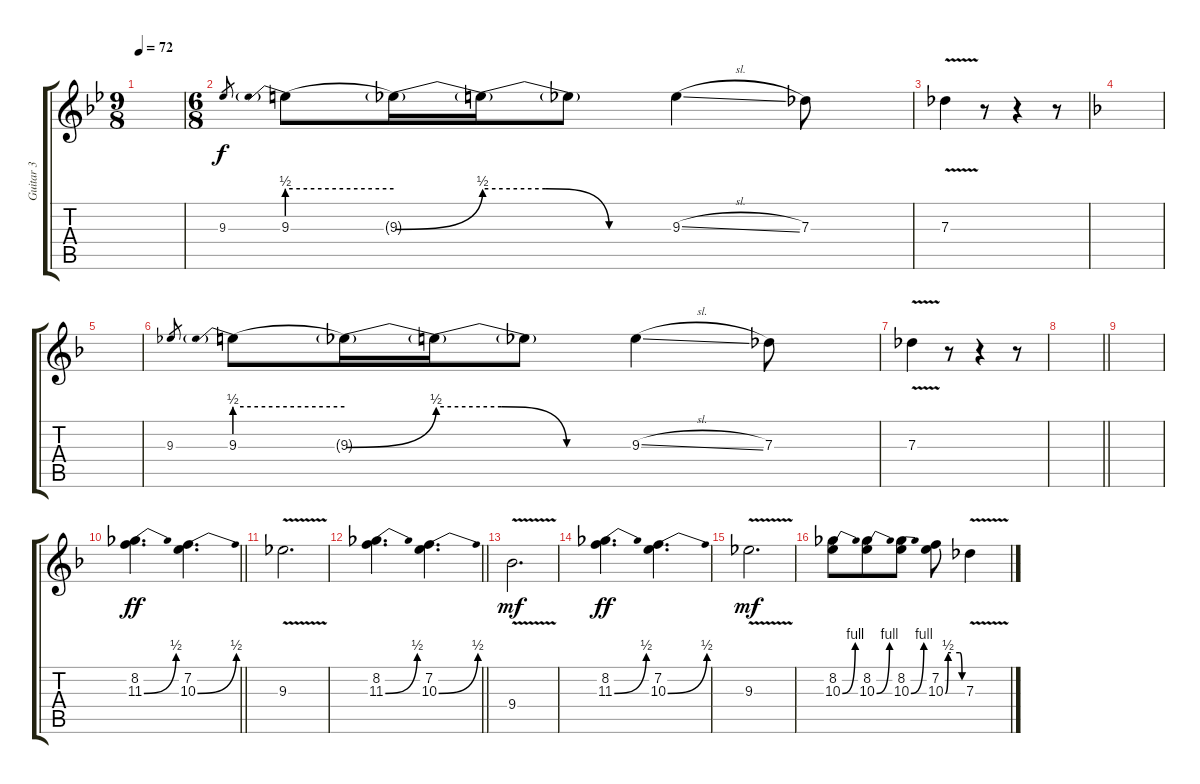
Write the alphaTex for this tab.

\track ("Guitar 3" "Guitar 3") {instrument distortionguitar}
\staff {score tabs}
\tuning (Eb4 Bb3 Gb3 Db3 Ab2 Eb2) {hide}
\ts (9 8)
\tempo 72
\clef g2
\ks bb
|
\ts (6 8)
9.3.8{gr} 9.3{be (prebend 0 2 60 2)}.8 9.3{be (bend 0 0 60 2) t}.16 9.3{be (custom 0 2 20 2 40 0 60 0) t}.16 9.3{t}.8 9.3{sl}.4 7.3.8 |
7.3{v}.4 r.8 r.4 r.8 |
\ks f
|
|
9.3.8{gr} 9.3{be (prebend 0 2 60 2)}.8 9.3{be (bend 0 0 60 2) t}.16 9.3{be (custom 0 2 20 2 40 0 60 0) t}.16 9.3{t}.8 9.3{sl}.4 7.3.8 |
7.3{v}.4 r.8 r.4 r.8 |
\barLineRight lightlight
|
|
\barLineRight lightlight
(8.2 11.3{be (bend 0 0 60 2)}).4{d dy ff} (7.2 10.3{be (bend 0 0 60 2)}).4{d} |
9.3{v}.2{d} |
\barLineRight lightlight
(8.2 11.3{be (bend 0 0 60 2)}).4{d} (7.2 10.3{be (bend 0 0 60 2)}).4{d} |
9.4{v}.2{d dy mf} |
(8.2 11.3{be (bend 0 0 60 2)}).4{d dy ff} (7.2 10.3{be (bend 0 0 60 2)}).4{d} |
9.3{v}.2{d dy mf} |
(8.2 10.3{be (bend 0 0 60 4)}).8 (8.2 10.3{be (bend 0 0 60 4)}).8 (8.2 10.3{be (bend 0 0 60 4)}).8 (7.2 10.3{be (custom 0 0 10 2 20 2 52 2 60 0)}).8 7.3{v}.4
